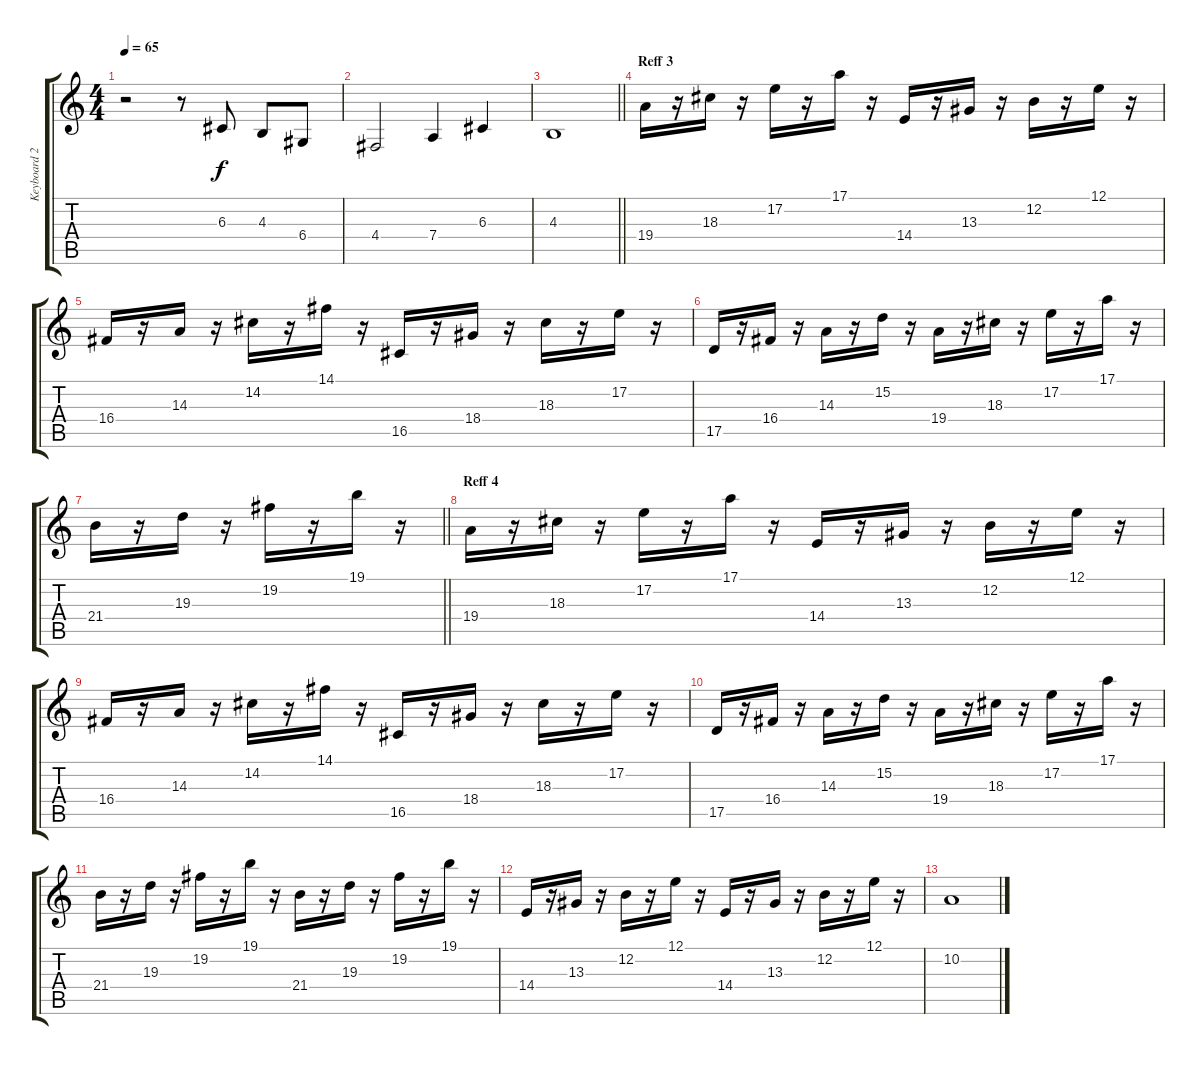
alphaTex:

\track ("Keyboard 2" "Keyboard 2") {instrument stringensemble2}
\staff {score tabs}
\tuning (E4 B3 G3 D3 A2 E2) {hide}
\ts (4 4)
\tempo 65
\clef g2
\ks c
r.2{dy f} r.8{balance 13 instrument stringensemble1} 6.3.8 4.3.8 6.4.8 |
4.4.2 7.4.4 6.3.4 |
\barLineRight lightlight
4.3.1 |
\section ("" "Reff 3")
19.4.16{balance 8} r.16 18.3.16 r.16 17.2.16 r.16 17.1.16 r.16 14.4.16 r.16 13.3.16 r.16 12.2.16 r.16 12.1.16 r.16 |
16.4.16 r.16 14.3.16 r.16 14.2.16 r.16 14.1.16 r.16 16.5.16 r.16 18.4.16 r.16 18.3.16 r.16 17.2.16 r.16 |
17.5.16 r.16 16.4.16 r.16 14.3.16 r.16 15.2.16 r.16 19.4.16 r.16 18.3.16 r.16 17.2.16 r.16 17.1.16 r.16 |
\barLineRight lightlight
21.4.16 r.16 19.3.16 r.16 19.2.16 r.16 19.1.16 r.16 |
\section ("" "Reff 4")
19.4.16{balance 8} r.16 18.3.16 r.16 17.2.16 r.16 17.1.16 r.16 14.4.16 r.16 13.3.16 r.16 12.2.16 r.16 12.1.16 r.16 |
16.4.16 r.16 14.3.16 r.16 14.2.16 r.16 14.1.16 r.16 16.5.16 r.16 18.4.16 r.16 18.3.16 r.16 17.2.16 r.16 |
17.5.16 r.16 16.4.16 r.16 14.3.16 r.16 15.2.16 r.16 19.4.16 r.16 18.3.16 r.16 17.2.16 r.16 17.1.16 r.16 |
21.4.16 r.16 19.3.16 r.16 19.2.16 r.16 19.1.16 r.16 21.4.16 r.16 19.3.16 r.16 19.2.16 r.16 19.1.16 r.16 |
14.4.16 r.16 13.3.16 r.16 12.2.16 r.16 12.1.16 r.16 14.4.16 r.16 13.3.16 r.16 12.2.16 r.16 12.1.16 r.16 |
10.2.1
